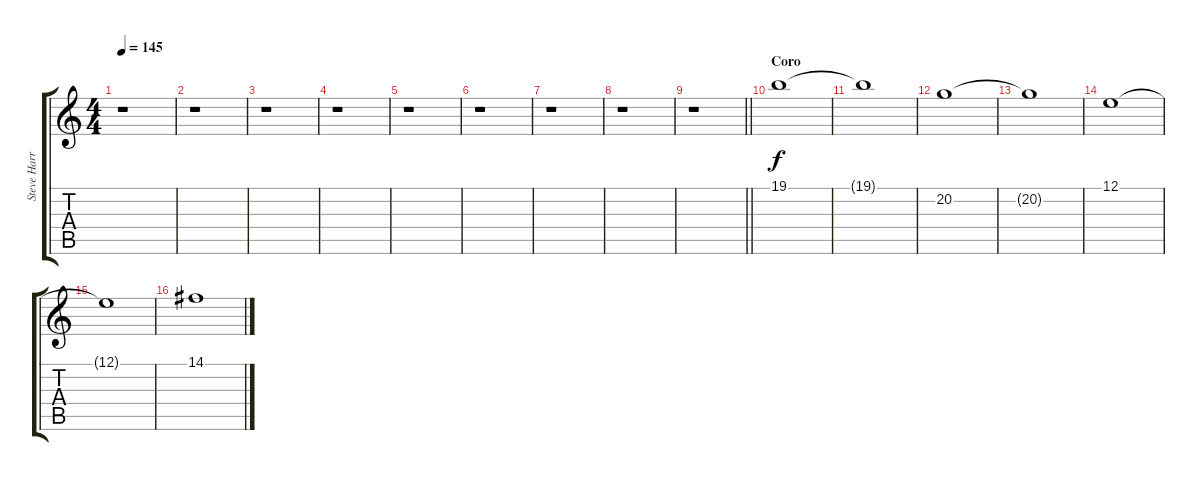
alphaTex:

\track ("Steve Harris (Teclado)" "Steve Harr") {instrument pad2warm}
\staff {score tabs}
\tuning (E4 B3 G3 D3 A2 E2) {hide}
\ts (4 4)
\tempo 145
\clef g2
\ks c
r.1{dy f} |
r.1 |
r.1 |
r.1 |
r.1 |
r.1 |
r.1 |
r.1 |
\barLineRight lightlight
r.1 |
\section ("" "Coro")
19.1.1{volume 10} |
19.1{t}.1 |
20.2.1 |
20.2{t}.1 |
12.1.1 |
12.1{t}.1 |
14.1.1
